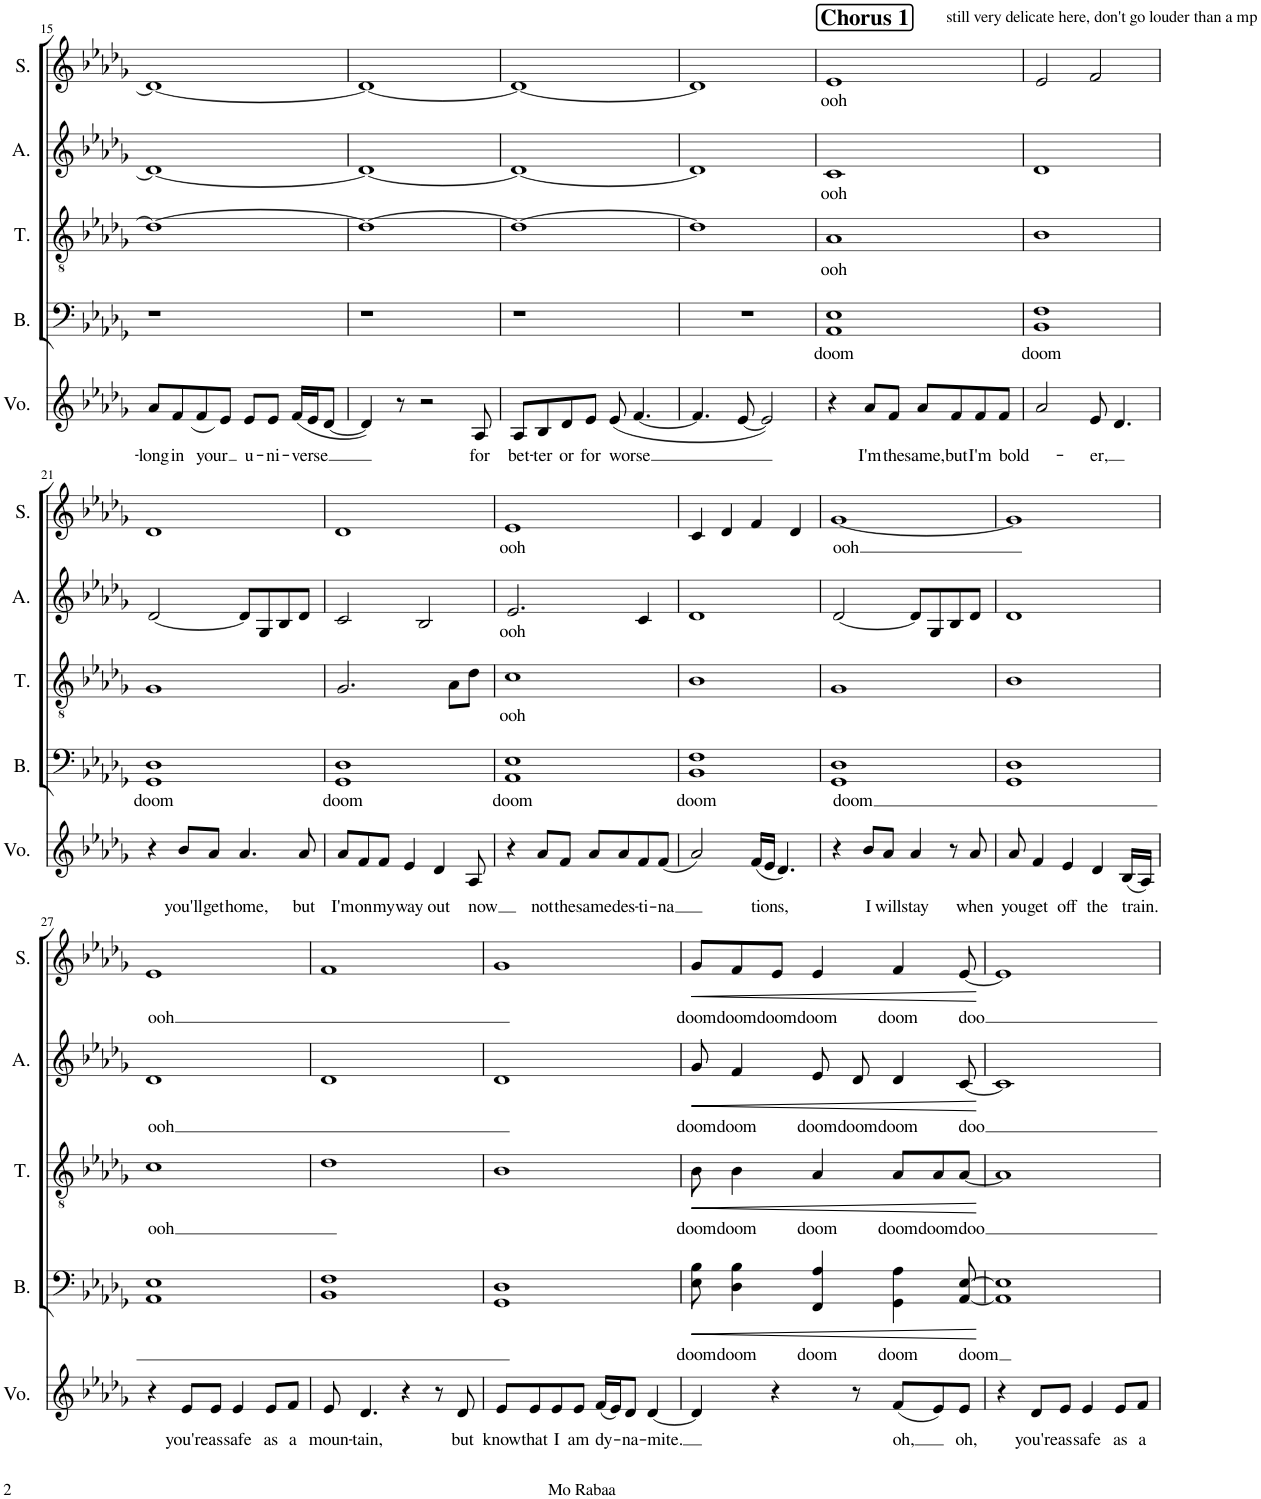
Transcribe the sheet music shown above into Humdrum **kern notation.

**kern	**text	**kern	**text	**dynam	**kern	**text	**dynam	**kern	**text	**dynam	**kern	**text	**dynam
*part5	*part5	*part4	*part4	*part4	*part3	*part3	*part3	*part2	*part2	*part2	*part1	*part1	*part1
*staff5	*staff5	*staff4	*staff4	*staff4	*staff3	*staff3	*staff3	*staff2	*staff2	*staff2	*staff1	*staff1	*staff1
*I"Voice	*	*I"Bass	*	*	*I"Tenor	*	*	*I"Alto	*	*	*I"Soprano	*	*
*I'Vo.	*	*I'B.	*	*	*I'T.	*	*	*I'A.	*	*	*I'S.	*	*
!!LO:PB:g=z
*clefG2	*	*clefF4	*	*	*clefGv2	*	*	*clefG2	*	*	*clefG2	*	*
*k[b-e-a-d-g-]	*	*k[b-e-a-d-g-]	*	*	*k[b-e-a-d-g-]	*	*	*k[b-e-a-d-g-]	*	*	*k[b-e-a-d-g-]	*	*
*M4/4	*	*M4/4	*	*	*M4/4	*	*	*M4/4	*	*	*M4/4	*	*
=15	=15	=15	=15	=15	=15	=15	=15	=15	=15	=15	=15	=15	=15
!	!LO:LY:b	!	!	!	!	!	!	!	!	!	!	!	!
8a-/L	-long	1r	.	.	1d-_	.	.	1d-_	.	.	1d-_	.	.
!	!LO:LY:b	!	!	!	!	!	!	!	!	!	!	!	!
8f/	in	.	.	.	.	.	.	.	.	.	.	.	.
!	!LO:LY:b	!	!	!	!	!	!	!	!	!	!	!	!
8f/	your	.	.	.	.	.	.	.	.	.	.	.	.
(8e-/J	.	.	.	.	.	.	.	.	.	.	.	.	.
!	!LO:LY:b	!	!	!	!	!	!	!	!	!	!	!	!
8e-/L)	u-	.	.	.	.	.	.	.	.	.	.	.	.
!	!LO:LY:b	!	!	!	!	!	!	!	!	!	!	!	!
8e-/J	-ni-	.	.	.	.	.	.	.	.	.	.	.	.
!	!LO:LY:b	!	!	!	!	!	!	!	!	!	!	!	!
(16f/LL	-verse	.	.	.	.	.	.	.	.	.	.	.	.
16e-/J	.	.	.	.	.	.	.	.	.	.	.	.	.
[8d-/J	.	.	.	.	.	.	.	.	.	.	.	.	.
=16	=16	=16	=16	=16	=16	=16	=16	=16	=16	=16	=16	=16	=16
4d-/])	.	1r	.	.	1d-_	.	.	1d-_	.	.	1d-_	.	.
8r	.	.	.	.	.	.	.	.	.	.	.	.	.
2r	.	.	.	.	.	.	.	.	.	.	.	.	.
!	!LO:LY:b	!	!	!	!	!	!	!	!	!	!	!	!
8A-/	for	.	.	.	.	.	.	.	.	.	.	.	.
=17	=17	=17	=17	=17	=17	=17	=17	=17	=17	=17	=17	=17	=17
!	!LO:LY:b	!	!	!	!	!	!	!	!	!	!	!	!
8A-/L	bet-	1r	.	.	1d-_	.	.	1d-_	.	.	1d-_	.	.
!	!LO:LY:b	!	!	!	!	!	!	!	!	!	!	!	!
8B-/	-ter	.	.	.	.	.	.	.	.	.	.	.	.
!	!LO:LY:b	!	!	!	!	!	!	!	!	!	!	!	!
8d-/	or	.	.	.	.	.	.	.	.	.	.	.	.
!	!LO:LY:b	!	!	!	!	!	!	!	!	!	!	!	!
8e-/J	for	.	.	.	.	.	.	.	.	.	.	.	.
!	!LO:LY:b	!	!	!	!	!	!	!	!	!	!	!	!
(8e-/	worse	.	.	.	.	.	.	.	.	.	.	.	.
[4.f/	.	.	.	.	.	.	.	.	.	.	.	.	.
=18	=18	=18	=18	=18	=18	=18	=18	=18	=18	=18	=18	=18	=18
4.f/]	.	1r	.	.	1d-]	.	.	1d-]	.	.	1d-]	.	.
[8e-/	.	.	.	.	.	.	.	.	.	.	.	.	.
2e-/])	.	.	.	.	.	.	.	.	.	.	.	.	.
!!LO:REH:place=s1:a:B:cj:fs=14:t=Chorus 1:qo=1
=19	=19	=19	=19	=19	=19	=19	=19	=19	=19	=19	=19	=19	=19
!	!	!	!	!	!	!	!	!	!	!	!LO:TX:a:t=still very delicate here, don't go louder than a mp	!	!
!	!	!	!LO:LY:b	!	!	!LO:LY:b	!	!	!LO:LY:b	!	!	!LO:LY:b	!
4r	.	1AA- 1E-	doom	.	1A-	ooh	.	1c	ooh	.	1e-	ooh	.
!	!LO:LY:b	!	!	!	!	!	!	!	!	!	!	!	!
8a-/L	I'm	.	.	.	.	.	.	.	.	.	.	.	.
!	!LO:LY:b	!	!	!	!	!	!	!	!	!	!	!	!
8f/J	the	.	.	.	.	.	.	.	.	.	.	.	.
!	!LO:LY:b	!	!	!	!	!	!	!	!	!	!	!	!
8a-/L	same,	.	.	.	.	.	.	.	.	.	.	.	.
!	!LO:LY:b	!	!	!	!	!	!	!	!	!	!	!	!
8f/	but	.	.	.	.	.	.	.	.	.	.	.	.
!	!LO:LY:b	!	!	!	!	!	!	!	!	!	!	!	!
8f/	I'm	.	.	.	.	.	.	.	.	.	.	.	.
!	!LO:LY:b	!	!	!	!	!	!	!	!	!	!	!	!
8f/J	bold-	.	.	.	.	.	.	.	.	.	.	.	.
=20	=20	=20	=20	=20	=20	=20	=20	=20	=20	=20	=20	=20	=20
!	!	!	!LO:LY:b	!	!	!	!	!	!	!	!	!	!
2a-/	.	1BB- 1F	doom	.	1B-	.	.	1d-	.	.	2e-/	.	.
!	!LO:LY:b	!	!	!	!	!	!	!	!	!	!	!	!
8e-/	er,	.	.	.	.	.	.	.	.	.	2f/	.	.
4.d-/	.	.	.	.	.	.	.	.	.	.	.	.	.
!!LO:LB:g=z
=21	=21	=21	=21	=21	=21	=21	=21	=21	=21	=21	=21	=21	=21
!	!	!	!LO:LY:b	!	!	!	!	!	!	!	!	!	!
4r	.	1GG- 1D-	doom	.	1G-	.	.	[2d-/	.	.	1d-	.	.
!	!LO:LY:b	!	!	!	!	!	!	!	!	!	!	!	!
8b-/L	you'll	.	.	.	.	.	.	.	.	.	.	.	.
!	!LO:LY:b	!	!	!	!	!	!	!	!	!	!	!	!
8a-/J	get	.	.	.	.	.	.	.	.	.	.	.	.
!	!LO:LY:b	!	!	!	!	!	!	!	!	!	!	!	!
4.a-/	home,	.	.	.	.	.	.	8d-/L]	.	.	.	.	.
.	.	.	.	.	.	.	.	8G-/	.	.	.	.	.
.	.	.	.	.	.	.	.	8B-/	.	.	.	.	.
!	!LO:LY:b	!	!	!	!	!	!	!	!	!	!	!	!
8a-/	but	.	.	.	.	.	.	8d-/J	.	.	.	.	.
=22	=22	=22	=22	=22	=22	=22	=22	=22	=22	=22	=22	=22	=22
!	!LO:LY:b	!	!LO:LY:b	!	!	!	!	!	!	!	!	!	!
8a-/L	I'm	1GG- 1D-	doom	.	2.G-/	.	.	2c/	.	.	1d-	.	.
!	!LO:LY:b	!	!	!	!	!	!	!	!	!	!	!	!
8f/	on	.	.	.	.	.	.	.	.	.	.	.	.
!	!LO:LY:b	!	!	!	!	!	!	!	!	!	!	!	!
8f/J	my	.	.	.	.	.	.	.	.	.	.	.	.
!	!LO:LY:b	!	!	!	!	!	!	!	!	!	!	!	!
4e-/	way	.	.	.	.	.	.	.	.	.	.	.	.
.	.	.	.	.	.	.	.	2B-/	.	.	.	.	.
!	!LO:LY:b	!	!	!	!	!	!	!	!	!	!	!	!
4d-/	out	.	.	.	.	.	.	.	.	.	.	.	.
.	.	.	.	.	8A-\L	.	.	.	.	.	.	.	.
!	!LO:LY:b	!	!	!	!	!	!	!	!	!	!	!	!
8A-/	now	.	.	.	8d-\J	.	.	.	.	.	.	.	.
=23	=23	=23	=23	=23	=23	=23	=23	=23	=23	=23	=23	=23	=23
!	!	!	!LO:LY:b	!	!	!LO:LY:b	!	!	!LO:LY:b	!	!	!LO:LY:b	!
4r	.	1AA- 1E-	doom	.	1c	ooh	.	2.e-/	ooh	.	1e-	ooh	.
!	!LO:LY:b	!	!	!	!	!	!	!	!	!	!	!	!
8a-/L	not	.	.	.	.	.	.	.	.	.	.	.	.
!	!LO:LY:b	!	!	!	!	!	!	!	!	!	!	!	!
8f/J	the	.	.	.	.	.	.	.	.	.	.	.	.
!	!LO:LY:b	!	!	!	!	!	!	!	!	!	!	!	!
8a-/L	same	.	.	.	.	.	.	.	.	.	.	.	.
!	!LO:LY:b	!	!	!	!	!	!	!	!	!	!	!	!
8a-/	des-	.	.	.	.	.	.	.	.	.	.	.	.
!	!LO:LY:b	!	!	!	!	!	!	!	!	!	!	!	!
8f/	-ti-	.	.	.	.	.	.	4c/	.	.	.	.	.
!	!LO:LY:b	!	!	!	!	!	!	!	!	!	!	!	!
(8f/J	-na	.	.	.	.	.	.	.	.	.	.	.	.
=24	=24	=24	=24	=24	=24	=24	=24	=24	=24	=24	=24	=24	=24
!	!	!	!LO:LY:b	!	!	!	!	!	!	!	!	!	!
2a-/)	.	1BB- 1F	doom	.	1B-	.	.	1d-	.	.	4c/	.	.
.	.	.	.	.	.	.	.	.	.	.	4d-/	.	.
!	!LO:LY:b	!	!	!	!	!	!	!	!	!	!	!	!
(16f/LL	tions,	.	.	.	.	.	.	.	.	.	4f/	.	.
16e-/JJ	.	.	.	.	.	.	.	.	.	.	.	.	.
4.d-/)	.	.	.	.	.	.	.	.	.	.	.	.	.
.	.	.	.	.	.	.	.	.	.	.	4d-/	.	.
=25	=25	=25	=25	=25	=25	=25	=25	=25	=25	=25	=25	=25	=25
!	!	!	!LO:LY:b	!	!	!	!	!	!	!	!	!LO:LY:b	!
4r	.	1GG- 1D-	doom	.	1G-	.	.	[2d-/	.	.	[1g-	ooh	.
!	!LO:LY:b	!	!	!	!	!	!	!	!	!	!	!	!
8b-/L	I	.	.	.	.	.	.	.	.	.	.	.	.
!	!LO:LY:b	!	!	!	!	!	!	!	!	!	!	!	!
8a-/J	will	.	.	.	.	.	.	.	.	.	.	.	.
!	!LO:LY:b	!	!	!	!	!	!	!	!	!	!	!	!
4a-/	stay	.	.	.	.	.	.	8d-/L]	.	.	.	.	.
.	.	.	.	.	.	.	.	8G-/	.	.	.	.	.
8r	.	.	.	.	.	.	.	8B-/	.	.	.	.	.
!	!LO:LY:b	!	!	!	!	!	!	!	!	!	!	!	!
8a-/	when	.	.	.	.	.	.	8d-/J	.	.	.	.	.
=26	=26	=26	=26	=26	=26	=26	=26	=26	=26	=26	=26	=26	=26
!	!LO:LY:b	!	!	!	!	!	!	!	!	!	!	!	!
8a-/	you	1GG- 1D-	.	.	1B-	.	.	1d-	.	.	1g-]	.	.
!	!LO:LY:b	!	!	!	!	!	!	!	!	!	!	!	!
4f/	get	.	.	.	.	.	.	.	.	.	.	.	.
!	!LO:LY:b	!	!	!	!	!	!	!	!	!	!	!	!
4e-/	off	.	.	.	.	.	.	.	.	.	.	.	.
!	!LO:LY:b	!	!	!	!	!	!	!	!	!	!	!	!
4d-/	the	.	.	.	.	.	.	.	.	.	.	.	.
!	!LO:LY:b	!	!	!	!	!	!	!	!	!	!	!	!
(16B-/LL	train.	.	.	.	.	.	.	.	.	.	.	.	.
16A-/JJ)	.	.	.	.	.	.	.	.	.	.	.	.	.
!!LO:LB:g=z
=27	=27	=27	=27	=27	=27	=27	=27	=27	=27	=27	=27	=27	=27
!	!	!	!	!	!	!LO:LY:b	!	!	!LO:LY:b	!	!	!LO:LY:b	!
4r	.	1AA- 1E-	.	.	1c	ooh	.	1d-	ooh	.	1e-	ooh	.
!	!LO:LY:b	!	!	!	!	!	!	!	!	!	!	!	!
8e-/L	you're	.	.	.	.	.	.	.	.	.	.	.	.
!	!LO:LY:b	!	!	!	!	!	!	!	!	!	!	!	!
8e-/J	as	.	.	.	.	.	.	.	.	.	.	.	.
!	!LO:LY:b	!	!	!	!	!	!	!	!	!	!	!	!
4e-/	safe	.	.	.	.	.	.	.	.	.	.	.	.
!	!LO:LY:b	!	!	!	!	!	!	!	!	!	!	!	!
8e-/L	as	.	.	.	.	.	.	.	.	.	.	.	.
!	!LO:LY:b	!	!	!	!	!	!	!	!	!	!	!	!
8f/J	a	.	.	.	.	.	.	.	.	.	.	.	.
=28	=28	=28	=28	=28	=28	=28	=28	=28	=28	=28	=28	=28	=28
!	!LO:LY:b	!	!	!	!	!	!	!	!	!	!	!	!
8e-/	moun-	1BB- 1F	.	.	1d-	.	.	1d-	.	.	1f	.	.
!	!LO:LY:b	!	!	!	!	!	!	!	!	!	!	!	!
4.d-/	-tain,	.	.	.	.	.	.	.	.	.	.	.	.
4r	.	.	.	.	.	.	.	.	.	.	.	.	.
8r	.	.	.	.	.	.	.	.	.	.	.	.	.
!	!LO:LY:b	!	!	!	!	!	!	!	!	!	!	!	!
8d-/	but	.	.	.	.	.	.	.	.	.	.	.	.
=29	=29	=29	=29	=29	=29	=29	=29	=29	=29	=29	=29	=29	=29
!	!LO:LY:b	!	!	!	!	!	!	!	!	!	!	!	!
8e-/L	know	1GG- 1D-	.	.	1B-	.	.	1d-	.	.	1g-	.	.
!	!LO:LY:b	!	!	!	!	!	!	!	!	!	!	!	!
8e-/	that	.	.	.	.	.	.	.	.	.	.	.	.
!	!LO:LY:b	!	!	!	!	!	!	!	!	!	!	!	!
8e-/	I	.	.	.	.	.	.	.	.	.	.	.	.
!	!LO:LY:b	!	!	!	!	!	!	!	!	!	!	!	!
8e-/J	am	.	.	.	.	.	.	.	.	.	.	.	.
!	!LO:LY:b	!	!	!	!	!	!	!	!	!	!	!	!
(16f/LL	dy-	.	.	.	.	.	.	.	.	.	.	.	.
16e-/J)	.	.	.	.	.	.	.	.	.	.	.	.	.
!	!LO:LY:b	!	!	!	!	!	!	!	!	!	!	!	!
8d-/J	-na-	.	.	.	.	.	.	.	.	.	.	.	.
!	!LO:LY:b	!	!	!	!	!	!	!	!	!	!	!	!
[4d-/	-mite.	.	.	.	.	.	.	.	.	.	.	.	.
=30	=30	=30	=30	=30	=30	=30	=30	=30	=30	=30	=30	=30	=30
!	!	!	!LO:LY:b	!LO:HP:b	!	!LO:LY:b	!LO:HP:b	!	!LO:LY:b	!LO:HP:b	!	!LO:LY:b	!LO:HP:b
4d-/]	.	8E-\ 8B-\	doom	<	8B-\	doom	<	8g-/	doom	<	8g-/L	doom	<
!	!	!	!LO:LY:b	!	!	!LO:LY:b	!	!	!LO:LY:b	!	!	!LO:LY:b	!
.	.	4D-\ 4B-\	doom	.	4B-\	doom	.	4f/	doom	.	8f/	doom	.
!	!	!	!	!	!	!	!	!	!	!	!	!LO:LY:b	!
4r	.	.	.	.	.	.	.	.	.	.	8e-/J	doom	.
!	!	!	!LO:LY:b	!	!	!LO:LY:b	!	!	!LO:LY:b	!	!	!LO:LY:b	!
.	.	4FF/ 4A-/	doom	.	4A-/	doom	.	8e-/	doom	.	4e-/	doom	.
!	!	!	!	!	!	!	!	!	!LO:LY:b	!	!	!	!
8r	.	.	.	.	.	.	.	8d-/	doom	.	.	.	.
!	!LO:LY:b	!	!LO:LY:b	!	!	!LO:LY:b	!	!	!LO:LY:b	!	!	!LO:LY:b	!
(8f/L	oh,	4GG-\ 4A-\	doom	.	8A-/L	doom	.	4d-/	doom	.	4f/	doom	.
!	!	!	!	!	!	!LO:LY:b	!	!	!	!	!	!	!
8e-/)	.	.	.	.	8A-/	doom	.	.	.	.	.	.	.
!	!LO:LY:b	!	!LO:LY:b	!	!	!LO:LY:b	!	!	!LO:LY:b	!	!	!LO:LY:b	!
8e-/J	oh,	[8AA-/ [8E-/	doom	.	[8A-/J	doo	.	[8c/	doo	.	[8e-/	doo	.
.	.	.	.	[	.	.	[	.	.	[	.	.	[
=31	=31	=31	=31	=31	=31	=31	=31	=31	=31	=31	=31	=31	=31
4r	.	1AA-] 1E-]	.	.	1A-]	.	.	1c]	.	.	1e-]	.	.
!	!LO:LY:b	!	!	!	!	!	!	!	!	!	!	!	!
8d-/L	you're	.	.	.	.	.	.	.	.	.	.	.	.
!	!LO:LY:b	!	!	!	!	!	!	!	!	!	!	!	!
8e-/J	as	.	.	.	.	.	.	.	.	.	.	.	.
!	!LO:LY:b	!	!	!	!	!	!	!	!	!	!	!	!
4e-/	safe	.	.	.	.	.	.	.	.	.	.	.	.
!	!LO:LY:b	!	!	!	!	!	!	!	!	!	!	!	!
8e-/L	as	.	.	.	.	.	.	.	.	.	.	.	.
!	!LO:LY:b	!	!	!	!	!	!	!	!	!	!	!	!
8f/J	a	.	.	.	.	.	.	.	.	.	.	.	.
=	=	=	=	=	=	=	=	=	=	=	=	=	=
*-	*-	*-	*-	*-	*-	*-	*-	*-	*-	*-	*-	*-	*-
